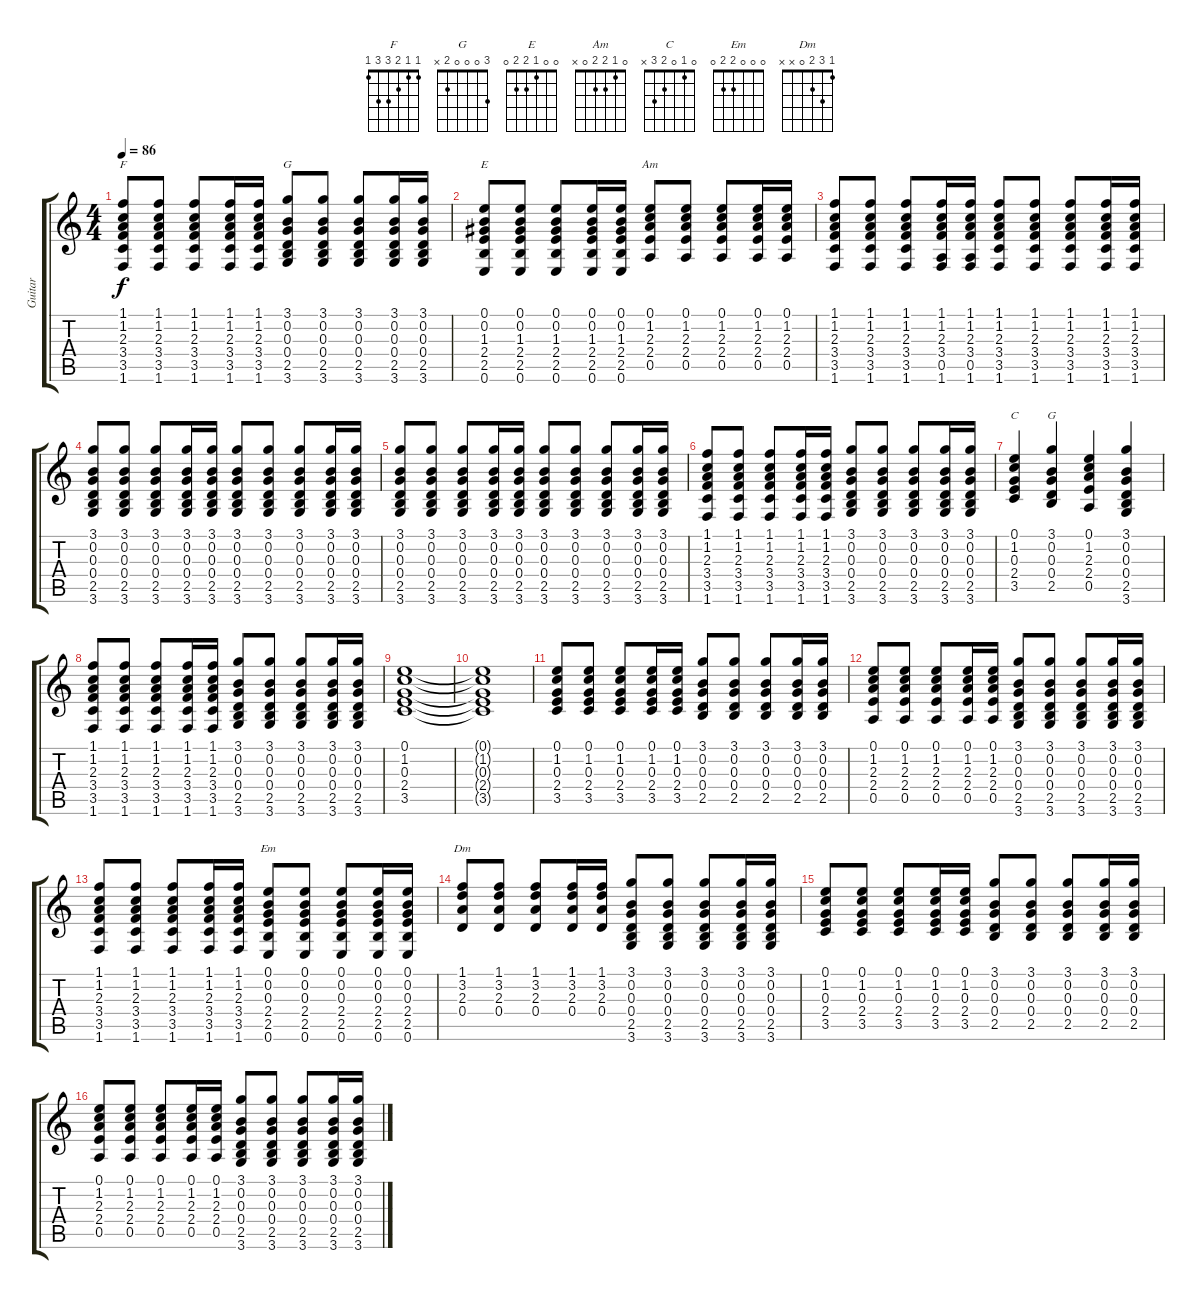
\track ("Guitar" "Guitar") {instrument acousticguitarsteel}
\staff {score tabs}
\tuning (E4 B3 G3 D3 A2 E2) {hide}
\chord ("F" 1 1 2 3 3 1)
\chord ("G" 3 0 0 0 2 3)
\chord ("E" 0 0 1 2 2 0)
\chord ("Am" 0 1 2 2 0 x)
\chord ("C" 0 1 0 2 3 x)
\chord ("G" 3 0 0 0 2 x)
\chord ("Em" 0 0 0 2 2 0)
\chord ("Dm" 1 3 2 0 x x)
\ts (4 4)
\tempo 86
\clef g2
\ks c
(1.1 1.2 2.3 3.4 3.5 1.6).8{ch "F" dy f} (1.1 1.2 2.3 3.4 3.5 1.6).8 (1.1 1.2 2.3 3.4 3.5 1.6).8 (1.1 1.2 2.3 3.4 3.5 1.6).16 (1.1 1.2 2.3 3.4 3.5 1.6).16 (3.1 0.2 0.3 0.4 2.5 3.6).8{ch "G"} (3.1 0.2 0.3 0.4 2.5 3.6).8 (3.1 0.2 0.3 0.4 2.5 3.6).8 (3.1 0.2 0.3 0.4 2.5 3.6).16 (3.1 0.2 0.3 0.4 2.5 3.6).16 |
(0.1 0.2 1.3 2.4 2.5 0.6).8{ch "E"} (0.1 0.2 1.3 2.4 2.5 0.6).8 (0.1 0.2 1.3 2.4 2.5 0.6).8 (0.1 0.2 1.3 2.4 2.5 0.6).16 (0.1 0.2 1.3 2.4 2.5 0.6).16 (0.1 1.2 2.3 2.4 0.5).8{ch "Am"} (0.1 1.2 2.3 2.4 0.5).8 (0.1 1.2 2.3 2.4 0.5).8 (0.1 1.2 2.3 2.4 0.5).16 (0.1 1.2 2.3 2.4 0.5).16 |
(1.1 1.2 2.3 3.4 3.5 1.6).8 (1.1 1.2 2.3 3.4 3.5 1.6).8 (1.1 1.2 2.3 3.4 3.5 1.6).8 (1.1 1.2 2.3 3.4 0.5 1.6).16 (1.1 1.2 2.3 3.4 0.5 1.6).16 (1.1 1.2 2.3 3.4 3.5 1.6).8 (1.1 1.2 2.3 3.4 3.5 1.6).8 (1.1 1.2 2.3 3.4 3.5 1.6).8 (1.1 1.2 2.3 3.4 3.5 1.6).16 (1.1 1.2 2.3 3.4 3.5 1.6).16 |
(3.1 0.2 0.3 0.4 2.5 3.6).8 (3.1 0.2 0.3 0.4 2.5 3.6).8 (3.1 0.2 0.3 0.4 2.5 3.6).8 (3.1 0.2 0.3 0.4 2.5 3.6).16 (3.1 0.2 0.3 0.4 2.5 3.6).16 (3.1 0.2 0.3 0.4 2.5 3.6).8 (3.1 0.2 0.3 0.4 2.5 3.6).8 (3.1 0.2 0.3 0.4 2.5 3.6).8 (3.1 0.2 0.3 0.4 2.5 3.6).16 (3.1 0.2 0.3 0.4 2.5 3.6).16 |
(3.1 0.2 0.3 0.4 2.5 3.6).8 (3.1 0.2 0.3 0.4 2.5 3.6).8 (3.1 0.2 0.3 0.4 2.5 3.6).8 (3.1 0.2 0.3 0.4 2.5 3.6).16 (3.1 0.2 0.3 0.4 2.5 3.6).16 (3.1 0.2 0.3 0.4 2.5 3.6).8 (3.1 0.2 0.3 0.4 2.5 3.6).8 (3.1 0.2 0.3 0.4 2.5 3.6).8 (3.1 0.2 0.3 0.4 2.5 3.6).16 (3.1 0.2 0.3 0.4 2.5 3.6).16 |
(1.1 1.2 2.3 3.4 3.5 1.6).8 (1.1 1.2 2.3 3.4 3.5 1.6).8 (1.1 1.2 2.3 3.4 3.5 1.6).8 (1.1 1.2 2.3 3.4 3.5 1.6).16 (1.1 1.2 2.3 3.4 3.5 1.6).16 (3.1 0.2 0.3 0.4 2.5 3.6).8 (3.1 0.2 0.3 0.4 2.5 3.6).8 (3.1 0.2 0.3 0.4 2.5 3.6).8 (3.1 0.2 0.3 0.4 2.5 3.6).16 (3.1 0.2 0.3 0.4 2.5 3.6).16 |
(0.1 1.2 0.3 2.4 3.5).4{ch "C"} (3.1 0.2 0.3 0.4 2.5).4{ch "G"} (0.1 1.2 2.3 2.4 0.5).4 (3.1 0.2 0.3 0.4 2.5 3.6).4 |
(1.1 1.2 2.3 3.4 3.5 1.6).8 (1.1 1.2 2.3 3.4 3.5 1.6).8 (1.1 1.2 2.3 3.4 3.5 1.6).8 (1.1 1.2 2.3 3.4 3.5 1.6).16 (1.1 1.2 2.3 3.4 3.5 1.6).16 (3.1 0.2 0.3 0.4 2.5 3.6).8 (3.1 0.2 0.3 0.4 2.5 3.6).8 (3.1 0.2 0.3 0.4 2.5 3.6).8 (3.1 0.2 0.3 0.4 2.5 3.6).16 (3.1 0.2 0.3 0.4 2.5 3.6).16 |
(0.1 1.2 0.3 2.4 3.5).1 |
(0.1{t} 1.2{t} 0.3{t} 2.4{t} 3.5{t}).1 |
(0.1 1.2 0.3 2.4 3.5).8 (0.1 1.2 0.3 2.4 3.5).8 (0.1 1.2 0.3 2.4 3.5).8 (0.1 1.2 0.3 2.4 3.5).16 (0.1 1.2 0.3 2.4 3.5).16 (3.1 0.2 0.3 0.4 2.5).8 (3.1 0.2 0.3 0.4 2.5).8 (3.1 0.2 0.3 0.4 2.5).8 (3.1 0.2 0.3 0.4 2.5).16 (3.1 0.2 0.3 0.4 2.5).16 |
(0.1 1.2 2.3 2.4 0.5).8 (0.1 1.2 2.3 2.4 0.5).8 (0.1 1.2 2.3 2.4 0.5).8 (0.1 1.2 2.3 2.4 0.5).16 (0.1 1.2 2.3 2.4 0.5).16 (3.1 0.2 0.3 0.4 2.5 3.6).8 (3.1 0.2 0.3 0.4 2.5 3.6).8 (3.1 0.2 0.3 0.4 2.5 3.6).8 (3.1 0.2 0.3 0.4 2.5 3.6).16 (3.1 0.2 0.3 0.4 2.5 3.6).16 |
(1.1 1.2 2.3 3.4 3.5 1.6).8 (1.1 1.2 2.3 3.4 3.5 1.6).8 (1.1 1.2 2.3 3.4 3.5 1.6).8 (1.1 1.2 2.3 3.4 3.5 1.6).16 (1.1 1.2 2.3 3.4 3.5 1.6).16 (0.1 0.2 0.3 2.4 2.5 0.6).8{ch "Em"} (0.1 0.2 0.3 2.4 2.5 0.6).8 (0.1 0.2 0.3 2.4 2.5 0.6).8 (0.1 0.2 0.3 2.4 2.5 0.6).16 (0.1 0.2 0.3 2.4 2.5 0.6).16 |
(1.1 3.2 2.3 0.4).8{ch "Dm"} (1.1 3.2 2.3 0.4).8 (1.1 3.2 2.3 0.4).8 (1.1 3.2 2.3 0.4).16 (1.1 3.2 2.3 0.4).16 (3.1 0.2 0.3 0.4 2.5 3.6).8 (3.1 0.2 0.3 0.4 2.5 3.6).8 (3.1 0.2 0.3 0.4 2.5 3.6).8 (3.1 0.2 0.3 0.4 2.5 3.6).16 (3.1 0.2 0.3 0.4 2.5 3.6).16 |
(0.1 1.2 0.3 2.4 3.5).8 (0.1 1.2 0.3 2.4 3.5).8 (0.1 1.2 0.3 2.4 3.5).8 (0.1 1.2 0.3 2.4 3.5).16 (0.1 1.2 0.3 2.4 3.5).16 (3.1 0.2 0.3 0.4 2.5).8 (3.1 0.2 0.3 0.4 2.5).8 (3.1 0.2 0.3 0.4 2.5).8 (3.1 0.2 0.3 0.4 2.5).16 (3.1 0.2 0.3 0.4 2.5).16 |
(0.1 1.2 2.3 2.4 0.5).8 (0.1 1.2 2.3 2.4 0.5).8 (0.1 1.2 2.3 2.4 0.5).8 (0.1 1.2 2.3 2.4 0.5).16 (0.1 1.2 2.3 2.4 0.5).16 (3.1 0.2 0.3 0.4 2.5 3.6).8 (3.1 0.2 0.3 0.4 2.5 3.6).8 (3.1 0.2 0.3 0.4 2.5 3.6).8 (3.1 0.2 0.3 0.4 2.5 3.6).16 (3.1 0.2 0.3 0.4 2.5 3.6).16
